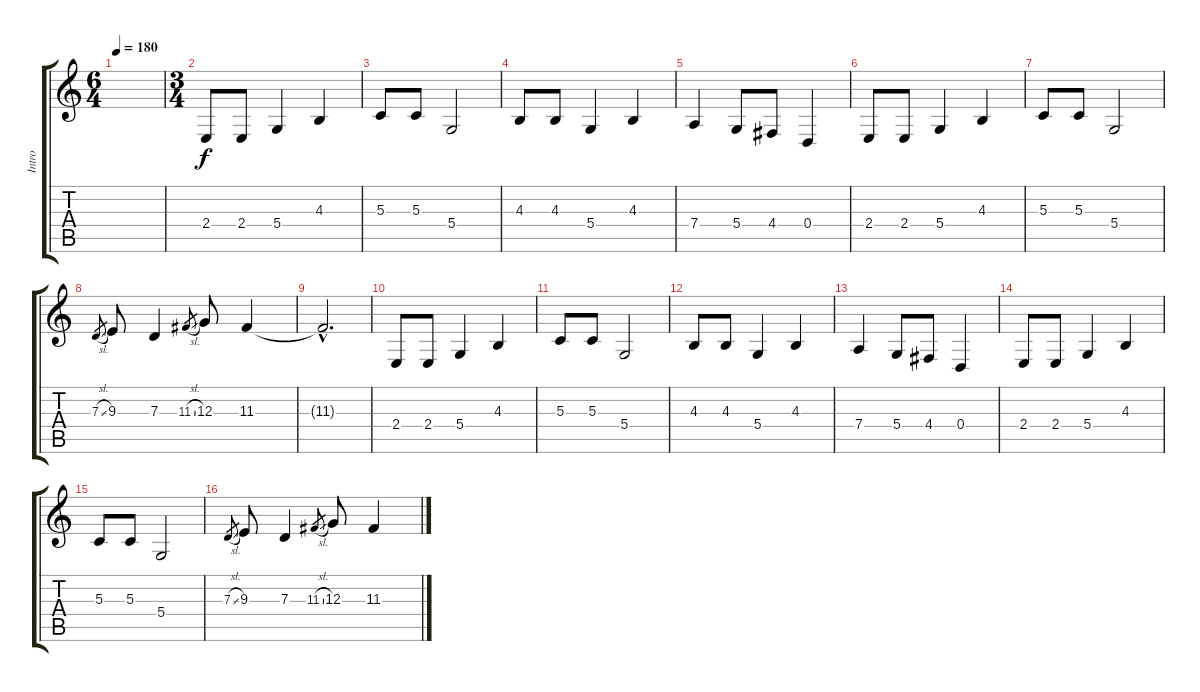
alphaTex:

\track ("Intro" "Intro") {instrument brasssection}
\staff {score tabs}
\tuning (E4 B3 G3 D3 A2 E2) {hide}
\ts (6 4)
\tempo 180
\clef g2
\ks c
|
\ts (3 4)
2.4.8 2.4.8 5.4.4 4.3.4 |
5.3.8 5.3.8 5.4.2 |
4.3.8 4.3.8 5.4.4 4.3.4 |
7.4.4 5.4.8 4.4.8 0.4.4 |
2.4.8 2.4.8 5.4.4 4.3.4 |
5.3.8 5.3.8 5.4.2 |
7.3{sl}.8{gr} 9.3.8 7.3.4 11.3{sl}.8{gr} 12.3.8 11.3.4 |
11.3{hac t}.2{d} |
2.4.8 2.4.8 5.4.4 4.3.4 |
5.3.8 5.3.8 5.4.2 |
4.3.8 4.3.8 5.4.4 4.3.4 |
7.4.4 5.4.8 4.4.8 0.4.4 |
2.4.8 2.4.8 5.4.4 4.3.4 |
5.3.8 5.3.8 5.4.2 |
7.3{sl}.8{gr} 9.3.8 7.3.4 11.3{sl}.8{gr} 12.3.8 11.3.4
